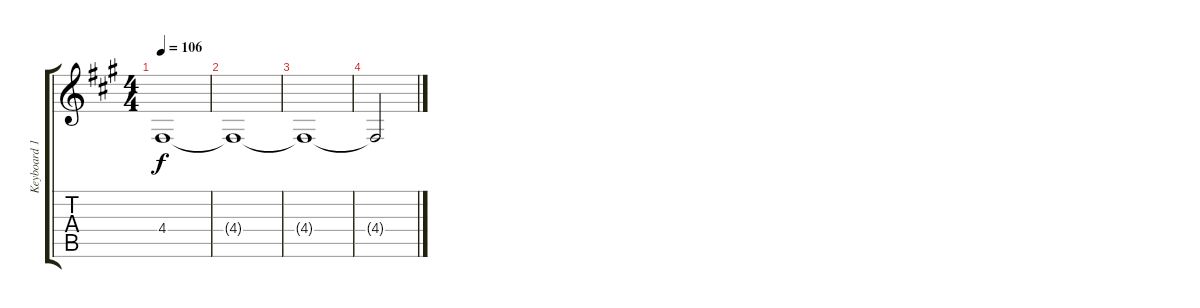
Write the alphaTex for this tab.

\track ("Keyboard 1" "Keyboard 1") {instrument accordion}
\staff {score tabs}
\tuning (E4 B3 G3 D3 A2 E2) {hide}
\ts (4 4)
\tempo 106
\clef g2
\ks f#minor
4.4.1{dy f} |
4.4{t}.1 |
4.4{t}.1 |
4.4{t}.2
